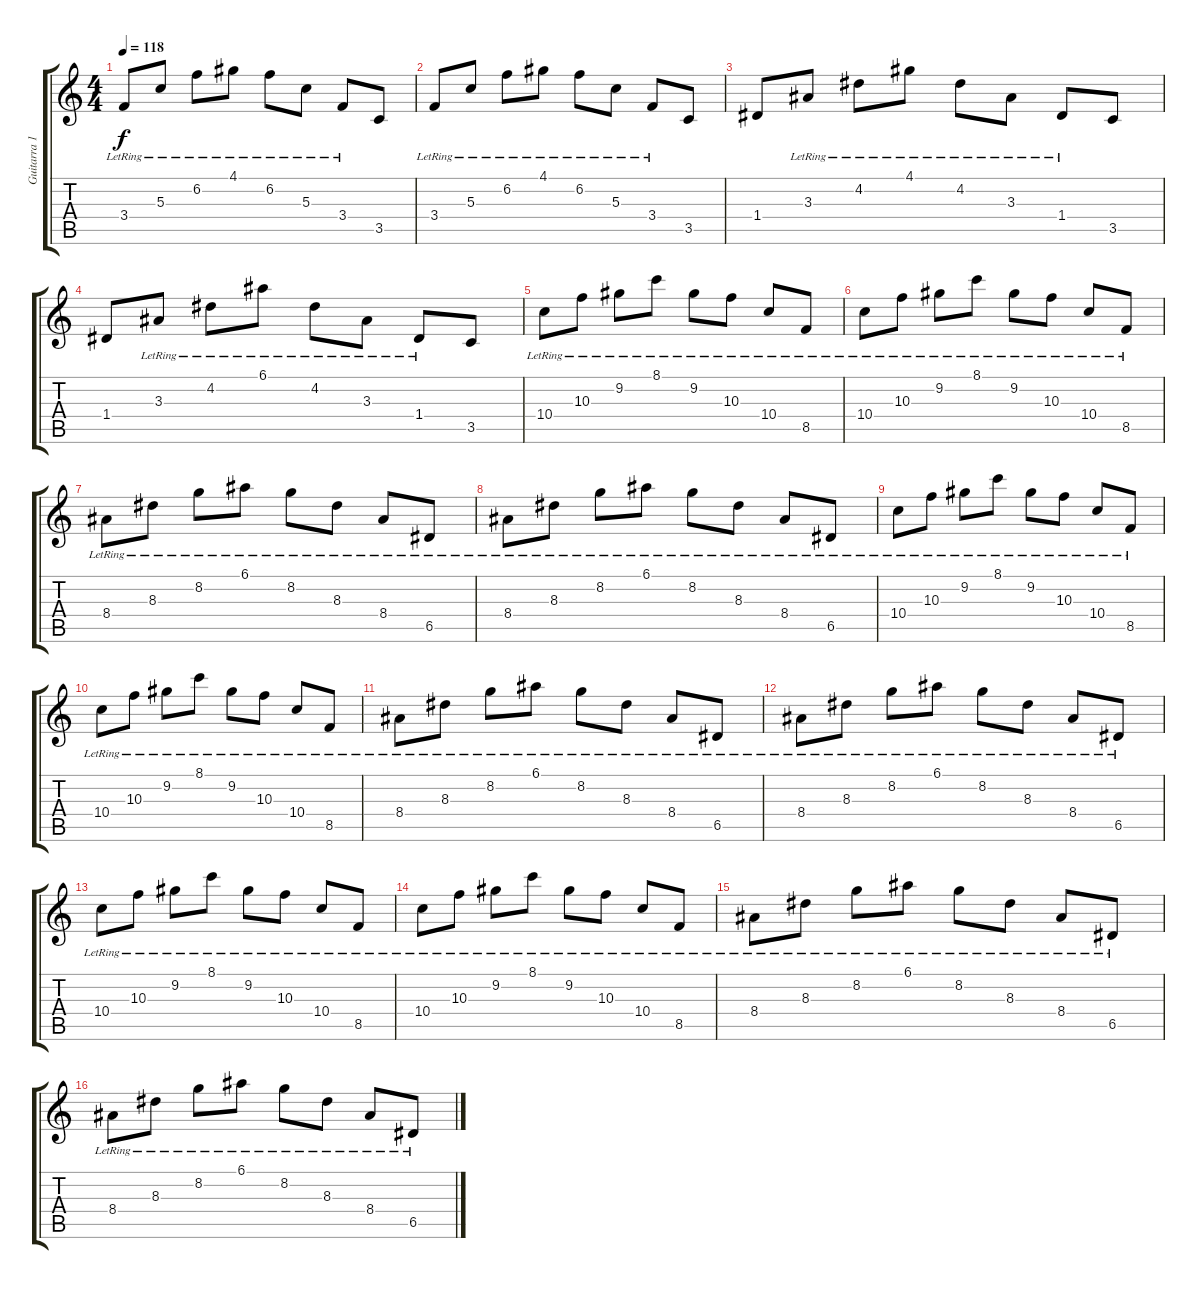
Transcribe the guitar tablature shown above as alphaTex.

\track ("Guitarra 1" "Guitarra 1") {instrument acousticguitarsteel}
\staff {score tabs}
\tuning (E4 B3 G3 D3 A2 E2) {hide}
\ts (4 4)
\tempo 118
\clef g2
\ks c
3.4{lr}.8{dy f} 5.3{lr}.8 6.2{lr}.8 4.1{lr}.8 6.2{lr}.8 5.3{lr}.8 3.4{lr}.8 3.5.8 |
3.4{lr}.8 5.3{lr}.8 6.2{lr}.8 4.1{lr}.8 6.2{lr}.8 5.3{lr}.8 3.4{lr}.8 3.5.8 |
1.4.8 3.3{lr}.8 4.2{lr}.8 4.1{lr}.8 4.2{lr}.8 3.3{lr}.8 1.4{lr}.8 3.5.8 |
1.4.8 3.3{lr}.8 4.2{lr}.8 6.1{lr}.8 4.2{lr}.8 3.3{lr}.8 1.4{lr}.8 3.5.8 |
10.4{lr}.8 10.3{lr}.8 9.2{lr}.8 8.1{lr}.8 9.2{lr}.8 10.3{lr}.8 10.4{lr}.8 8.5{lr}.8 |
10.4{lr}.8 10.3{lr}.8 9.2{lr}.8 8.1{lr}.8 9.2{lr}.8 10.3{lr}.8 10.4{lr}.8 8.5{lr}.8 |
8.4{lr}.8 8.3{lr}.8 8.2{lr}.8 6.1{lr}.8 8.2{lr}.8 8.3{lr}.8 8.4{lr}.8 6.5{lr}.8 |
8.4{lr}.8 8.3{lr}.8 8.2{lr}.8 6.1{lr}.8 8.2{lr}.8 8.3{lr}.8 8.4{lr}.8 6.5{lr}.8 |
10.4{lr}.8 10.3{lr}.8 9.2{lr}.8 8.1{lr}.8 9.2{lr}.8 10.3{lr}.8 10.4{lr}.8 8.5{lr}.8 |
10.4{lr}.8 10.3{lr}.8 9.2{lr}.8 8.1{lr}.8 9.2{lr}.8 10.3{lr}.8 10.4{lr}.8 8.5{lr}.8 |
8.4{lr}.8 8.3{lr}.8 8.2{lr}.8 6.1{lr}.8 8.2{lr}.8 8.3{lr}.8 8.4{lr}.8 6.5{lr}.8 |
8.4{lr}.8 8.3{lr}.8 8.2{lr}.8 6.1{lr}.8 8.2{lr}.8 8.3{lr}.8 8.4{lr}.8 6.5{lr}.8 |
10.4{lr}.8{volume 7} 10.3{lr}.8 9.2{lr}.8 8.1{lr}.8 9.2{lr}.8 10.3{lr}.8 10.4{lr}.8 8.5{lr}.8 |
10.4{lr}.8 10.3{lr}.8 9.2{lr}.8 8.1{lr}.8 9.2{lr}.8 10.3{lr}.8 10.4{lr}.8 8.5{lr}.8 |
8.4{lr}.8 8.3{lr}.8 8.2{lr}.8 6.1{lr}.8 8.2{lr}.8 8.3{lr}.8 8.4{lr}.8 6.5{lr}.8 |
8.4{lr}.8 8.3{lr}.8 8.2{lr}.8 6.1{lr}.8 8.2{lr}.8 8.3{lr}.8 8.4{lr}.8 6.5{lr}.8
